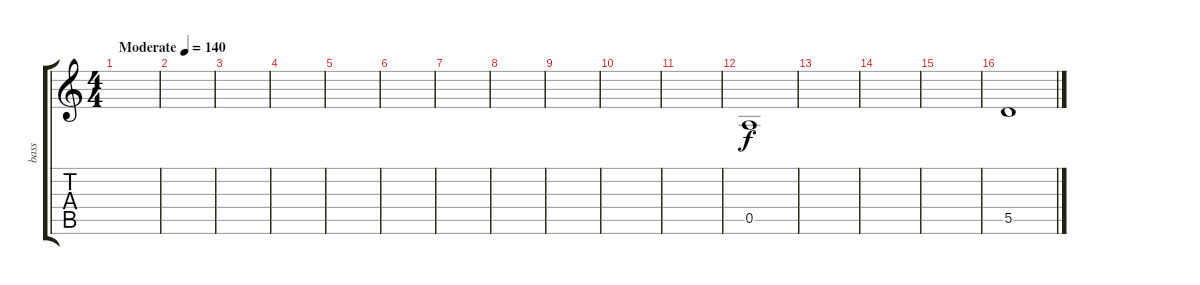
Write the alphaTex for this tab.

\track ("bass" "bass") {instrument electricbassfinger}
\staff {score tabs}
\tuning (E4 B3 G3 D3 A2 E2) {hide}
\ts (4 4)
\tempo (140 "Moderate")
\clef g2
\ks c
|
|
|
|
|
|
|
|
|
|
|
0.5.1 |
|
|
|
5.5.1
